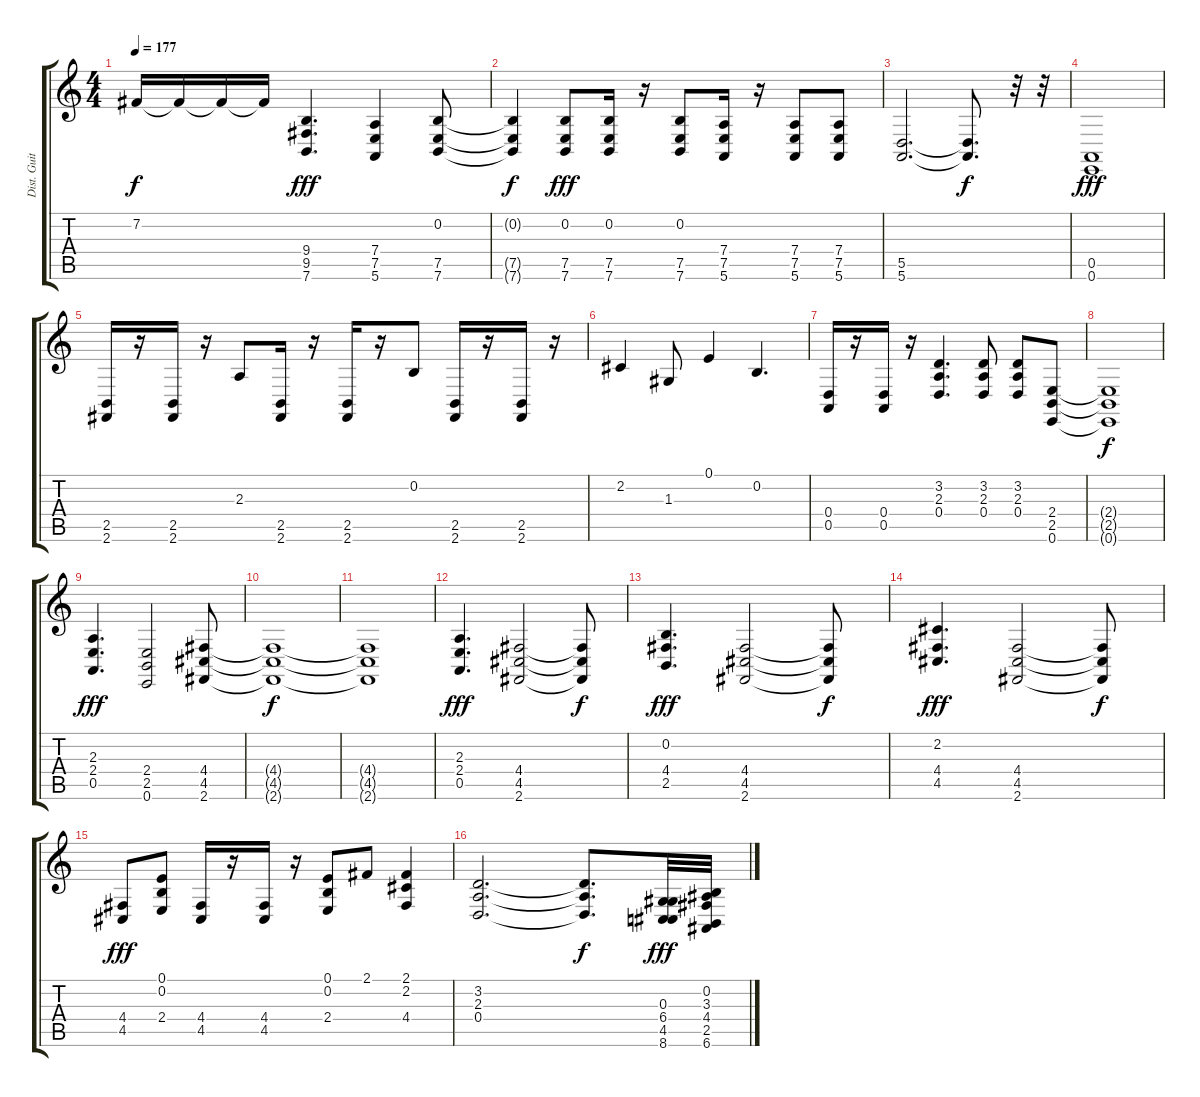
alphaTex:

\track ("Dist. Guitar 3" "Dist. Guit") {instrument lead5charang}
\staff {score tabs}
\tuning (E4 B3 G3 D3 A2 E2) {hide}
\ts (4 4)
\tempo 177
\clef g2
\ks c
7.2{t}.16{dy f} 7.2{t}.16 7.2{t}.16 7.2{t}.16 (9.4 9.5 7.6).4{d dy fff} (7.4 7.5 5.6).4 (0.2 7.5 7.6).8 |
(0.2{t} 7.5{t} 7.6{t}).4{dy f} (0.2 7.5 7.6).8{dy fff} (0.2 7.5 7.6).16 r.16 (0.2 7.5 7.6).8 (7.4 7.5 5.6).16 r.16 (7.4 7.5 5.6).8 (7.4 7.5 5.6).8 |
(5.5 5.6).2{d} (5.5{t} 5.6{t}).8{d dy f} r.32 r.32 |
(0.5 0.6).1{dy fff} |
(2.5 2.6).16 r.16 (2.5 2.6).16 r.16 2.3.8 (2.5 2.6).16 r.16 (2.5 2.6).16 r.16 0.2.8 (2.5 2.6).16 r.16 (2.5 2.6).16 r.16 |
2.2.4 1.3.8 0.1.4 0.2.4{d} |
(0.4 0.5).16 r.16 (0.4 0.5).16 r.16 (3.2 2.3 0.4).4{d} (3.2 2.3 0.4).8 (3.2 2.3 0.4).8 (2.4 2.5 0.6).8 |
(2.4{t} 2.5{t} 0.6{t}).1{dy f} |
(2.3 2.4 0.5).4{d dy fff} (2.4 2.5 0.6).2 (4.4 4.5 2.6).8 |
(4.4{t} 4.5{t} 2.6{t}).1{dy f} |
(4.4{t} 4.5{t} 2.6{t}).1 |
(2.3 2.4 0.5).4{d dy fff} (4.4 4.5 2.6).2 (4.4{t} 4.5{t} 2.6{t}).8{dy f} |
(0.2 4.4 2.5).4{d dy fff} (4.4 4.5 2.6).2 (4.4{t} 4.5{t} 2.6{t}).8{dy f} |
(2.2 4.4 4.5).4{d dy fff} (4.4 4.5 2.6).2 (4.4{t} 4.5{t} 2.6{t}).8{dy f} |
(4.4 4.5).8{dy fff} (0.1 0.2 2.4).8 (4.4 4.5).16 r.16 (4.4 4.5).16 r.16 (0.1 0.2 2.4).8 2.1.8 (2.1 2.2 4.4).4 |
(3.2 2.3 0.4).2{d} (3.2{t} 2.3{t} 0.4{t}).8{d dy f} (0.3 6.4 4.5 8.6).32{dy fff} (0.2 3.3 4.4 2.5 6.6).32
